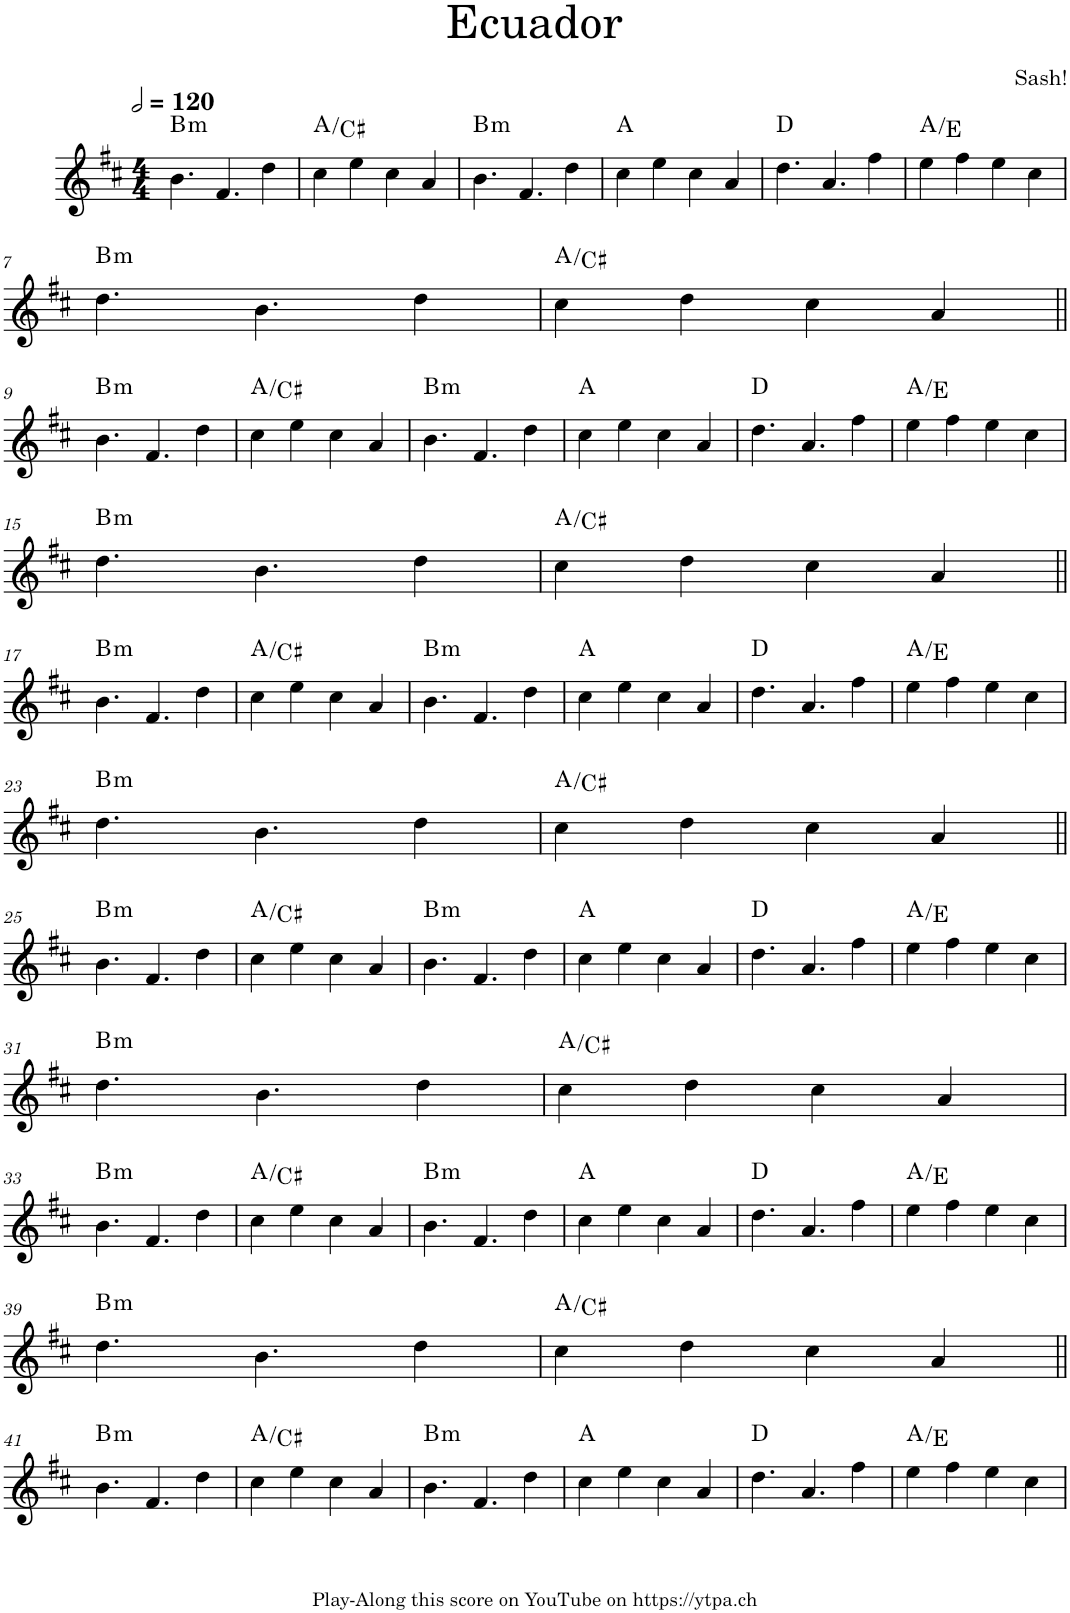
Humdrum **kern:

**kern	**harte
*part1	*part1
*staff1	*
*I"Piano	*
*I'Pno.	*
*clefG2	*
*k[f#c#]	*
*M4/4	*
*MM240	*
=1	=1
!	!LO:H:kt=m
4.b\	B:min
4.f#/	.
4dd\	.
=2	=2
4cc#\	A:maj/3
4ee\	.
4cc#\	.
4a/	.
=3	=3
!	!LO:H:kt=m
4.b\	B:min
4.f#/	.
4dd\	.
=4	=4
4cc#\	A:maj
4ee\	.
4cc#\	.
4a/	.
=5	=5
4.dd\	D:maj
4.a/	.
4ff#\	.
=6	=6
4ee\	A:maj/5
4ff#\	.
4ee\	.
4cc#\	.
!!LO:LB:g=z
=7	=7
!	!LO:H:kt=m
4.dd\	B:min
4.b\	.
4dd\	.
=8	=8
4cc#\	A:maj/3
4dd\	.
4cc#\	.
4a/	.
!!LO:LB:g=z
=9||	=9||
!	!LO:H:kt=m
4.b\	B:min
4.f#/	.
4dd\	.
=10	=10
4cc#\	A:maj/3
4ee\	.
4cc#\	.
4a/	.
=11	=11
!	!LO:H:kt=m
4.b\	B:min
4.f#/	.
4dd\	.
=12	=12
4cc#\	A:maj
4ee\	.
4cc#\	.
4a/	.
=13	=13
4.dd\	D:maj
4.a/	.
4ff#\	.
=14	=14
4ee\	A:maj/5
4ff#\	.
4ee\	.
4cc#\	.
!!LO:LB:g=z
=15	=15
!	!LO:H:kt=m
4.dd\	B:min
4.b\	.
4dd\	.
=16	=16
4cc#\	A:maj/3
4dd\	.
4cc#\	.
4a/	.
!!LO:LB:g=z
=17||	=17||
!	!LO:H:kt=m
4.b\	B:min
4.f#/	.
4dd\	.
=18	=18
4cc#\	A:maj/3
4ee\	.
4cc#\	.
4a/	.
=19	=19
!	!LO:H:kt=m
4.b\	B:min
4.f#/	.
4dd\	.
=20	=20
4cc#\	A:maj
4ee\	.
4cc#\	.
4a/	.
=21	=21
4.dd\	D:maj
4.a/	.
4ff#\	.
=22	=22
4ee\	A:maj/5
4ff#\	.
4ee\	.
4cc#\	.
!!LO:LB:g=z
=23	=23
!	!LO:H:kt=m
4.dd\	B:min
4.b\	.
4dd\	.
=24	=24
4cc#\	A:maj/3
4dd\	.
4cc#\	.
4a/	.
!!LO:LB:g=z
=25||	=25||
!	!LO:H:kt=m
4.b\	B:min
4.f#/	.
4dd\	.
=26	=26
4cc#\	A:maj/3
4ee\	.
4cc#\	.
4a/	.
=27	=27
!	!LO:H:kt=m
4.b\	B:min
4.f#/	.
4dd\	.
=28	=28
4cc#\	A:maj
4ee\	.
4cc#\	.
4a/	.
=29	=29
4.dd\	D:maj
4.a/	.
4ff#\	.
=30	=30
4ee\	A:maj/5
4ff#\	.
4ee\	.
4cc#\	.
!!LO:LB:g=z
=31	=31
!	!LO:H:kt=m
4.dd\	B:min
4.b\	.
4dd\	.
=32	=32
4cc#\	A:maj/3
4dd\	.
4cc#\	.
4a/	.
!!LO:LB:g=z
=33	=33
!	!LO:H:kt=m
4.b\	B:min
4.f#/	.
4dd\	.
=34	=34
4cc#\	A:maj/3
4ee\	.
4cc#\	.
4a/	.
=35	=35
!	!LO:H:kt=m
4.b\	B:min
4.f#/	.
4dd\	.
=36	=36
4cc#\	A:maj
4ee\	.
4cc#\	.
4a/	.
=37	=37
4.dd\	D:maj
4.a/	.
4ff#\	.
=38	=38
4ee\	A:maj/5
4ff#\	.
4ee\	.
4cc#\	.
!!LO:LB:g=z
=39	=39
!	!LO:H:kt=m
4.dd\	B:min
4.b\	.
4dd\	.
=40	=40
4cc#\	A:maj/3
4dd\	.
4cc#\	.
4a/	.
!!LO:LB:g=z
=41||	=41||
!	!LO:H:kt=m
4.b\	B:min
4.f#/	.
4dd\	.
=42	=42
4cc#\	A:maj/3
4ee\	.
4cc#\	.
4a/	.
=43	=43
!	!LO:H:kt=m
4.b\	B:min
4.f#/	.
4dd\	.
=44	=44
4cc#\	A:maj
4ee\	.
4cc#\	.
4a/	.
=45	=45
4.dd\	D:maj
4.a/	.
4ff#\	.
=46	=46
4ee\	A:maj/5
4ff#\	.
4ee\	.
4cc#\	.
=	=
*-	*-
